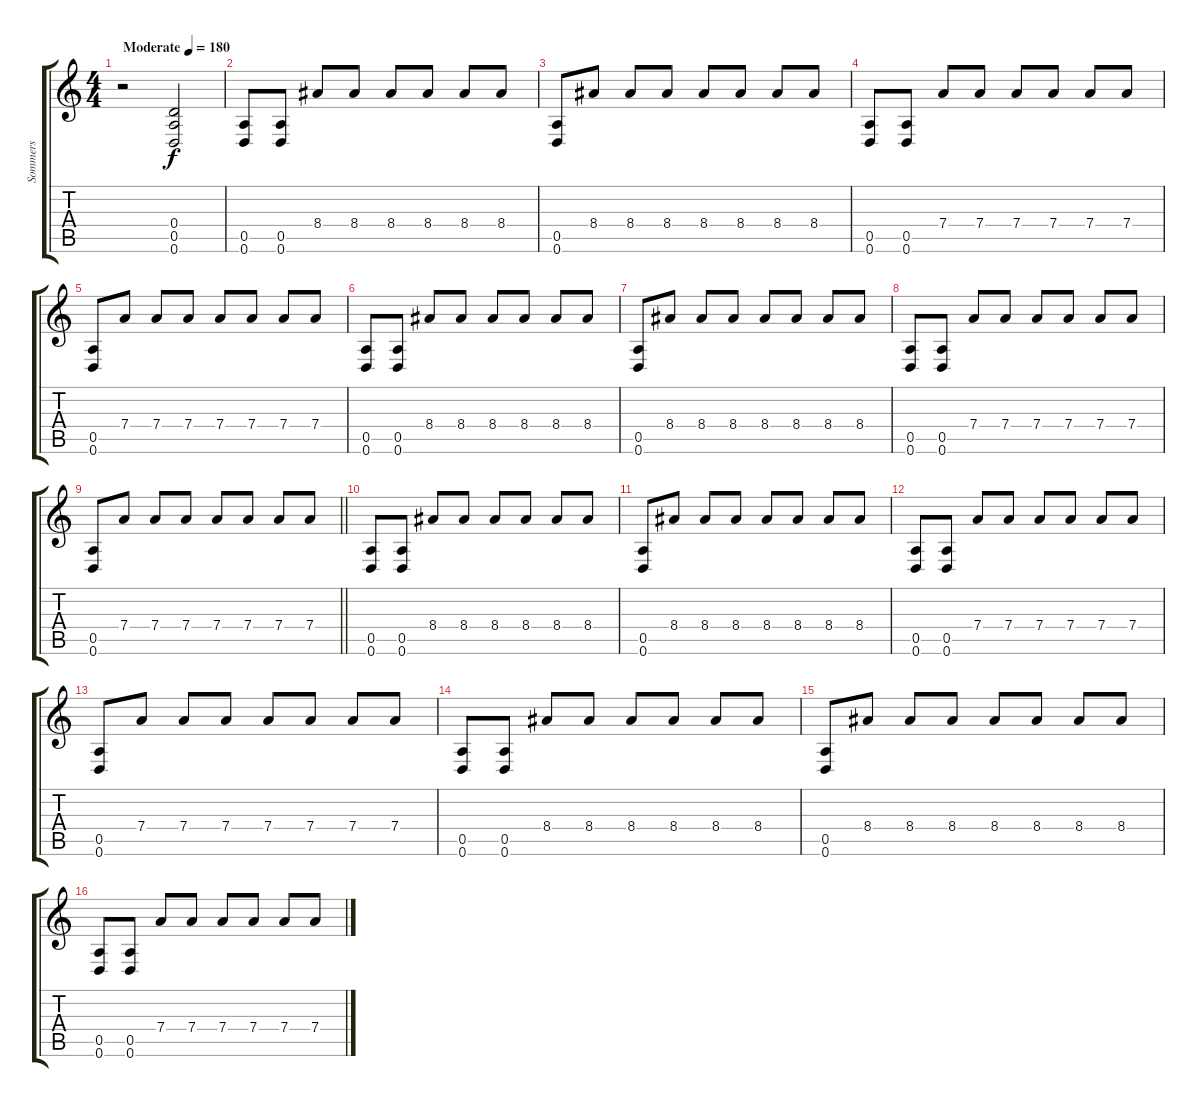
\track ("Sommers" "Sommers") {instrument overdrivenguitar}
\staff {score tabs}
\tuning (E4 B3 G3 D3 A2 D2) {hide}
\ts (4 4)
\tempo (180 "Moderate")
\clef g2
\ks c
r.2{dy f volume 0 balance 16 instrument overdrivenguitar} (0.4 0.5 0.6).2{volume 13} |
(0.5 0.6).8 (0.5 0.6).8 8.4.8 8.4.8 8.4.8 8.4.8 8.4.8 8.4.8 |
(0.5 0.6).8 8.4.8 8.4.8 8.4.8 8.4.8 8.4.8 8.4.8 8.4.8 |
(0.5 0.6).8 (0.5 0.6).8 7.4.8 7.4.8 7.4.8 7.4.8 7.4.8 7.4.8 |
(0.5 0.6).8 7.4.8 7.4.8 7.4.8 7.4.8 7.4.8 7.4.8 7.4.8 |
(0.5 0.6).8 (0.5 0.6).8 8.4.8 8.4.8 8.4.8 8.4.8 8.4.8 8.4.8 |
(0.5 0.6).8 8.4.8 8.4.8 8.4.8 8.4.8 8.4.8 8.4.8 8.4.8 |
(0.5 0.6).8 (0.5 0.6).8 7.4.8 7.4.8 7.4.8 7.4.8 7.4.8 7.4.8 |
\barLineRight lightlight
(0.5 0.6).8 7.4.8 7.4.8 7.4.8 7.4.8 7.4.8 7.4.8 7.4.8 |
(0.5 0.6).8{volume 16 instrument distortionguitar} (0.5 0.6).8 8.4.8 8.4.8 8.4.8 8.4.8 8.4.8 8.4.8 |
(0.5 0.6).8 8.4.8 8.4.8 8.4.8 8.4.8 8.4.8 8.4.8 8.4.8 |
(0.5 0.6).8 (0.5 0.6).8 7.4.8 7.4.8 7.4.8 7.4.8 7.4.8 7.4.8 |
(0.5 0.6).8 7.4.8 7.4.8 7.4.8 7.4.8 7.4.8 7.4.8 7.4.8 |
(0.5 0.6).8 (0.5 0.6).8 8.4.8 8.4.8 8.4.8 8.4.8 8.4.8 8.4.8 |
(0.5 0.6).8 8.4.8 8.4.8 8.4.8 8.4.8 8.4.8 8.4.8 8.4.8 |
(0.5 0.6).8 (0.5 0.6).8 7.4.8 7.4.8 7.4.8 7.4.8 7.4.8 7.4.8
